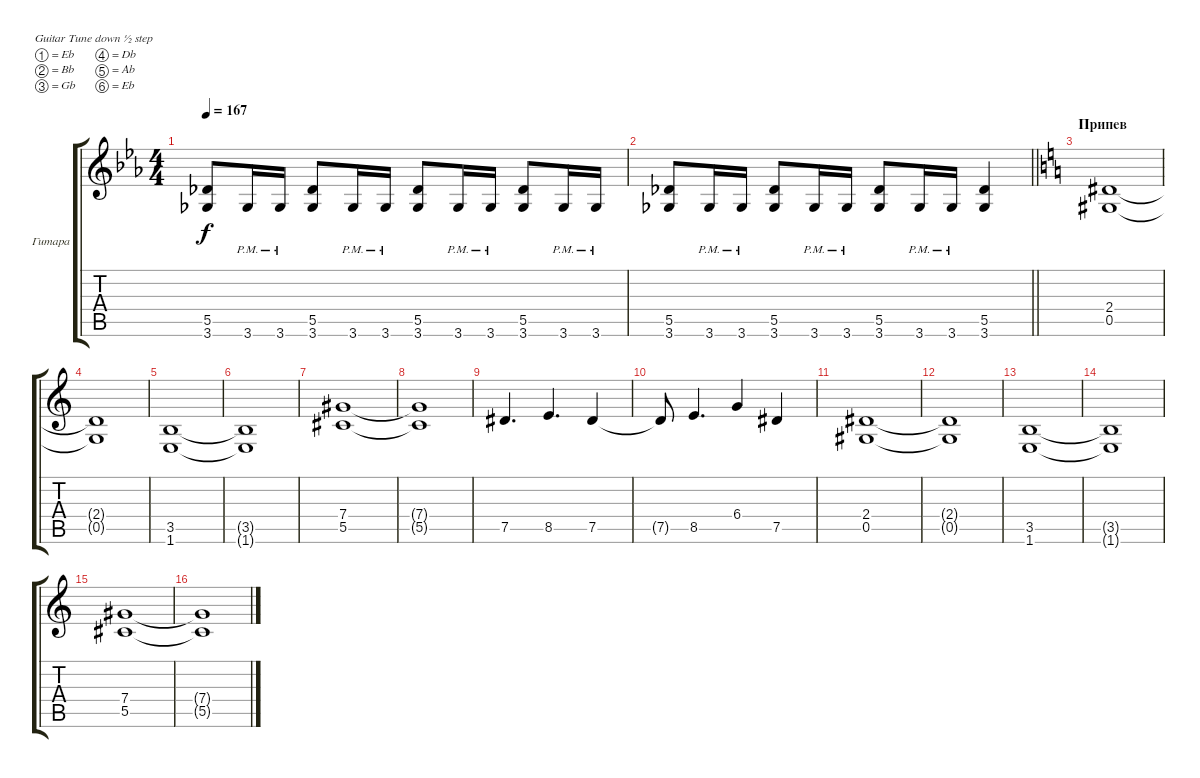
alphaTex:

\bracketExtendMode groupsimilarinstruments
\firstSystemTrackNameOrientation horizontal
\otherSystemsTrackNameOrientation horizontal
\track ("Владимир Холстинин" "Гитара") {instrument distortionguitar}
\staff {score tabs}
\tuning (Eb4 Bb3 Gb3 Db3 Ab2 Eb2)
\ts (4 4)
\tempo 167
\clef g2
\ks cminor
(5.5 3.6).8{dy f} 3.6{pm}.16 3.6{pm}.16 (5.5 3.6).8 3.6{pm}.16 3.6{pm}.16 (5.5 3.6).8 3.6{pm}.16 3.6{pm}.16 (5.5 3.6).8 3.6{pm}.16 3.6{pm}.16 |
\barLineRight lightlight
(5.5 3.6).8 3.6{pm}.16 3.6{pm}.16 (5.5 3.6).8 3.6{pm}.16 3.6{pm}.16 (5.5 3.6).8 3.6{pm}.16 3.6{pm}.16 (5.5 3.6).4 |
\section ("" "Припев")
\ks aminor
(2.4 0.5).1 |
(2.4{t} 0.5{t}).1 |
(3.5 1.6).1 |
(3.5{t} 1.6{t}).1 |
(7.4 5.5).1 |
(7.4{t} 5.5{t}).1 |
7.5.4{d} 8.5.4{d} 7.5.4 |
7.5{t}.8 8.5.4{d} 6.4.4 7.5.4 |
(2.4 0.5).1 |
(2.4{t} 0.5{t}).1 |
(3.5 1.6).1 |
(3.5{t} 1.6{t}).1 |
(7.4 5.5).1 |
(7.4{t} 5.5{t}).1
